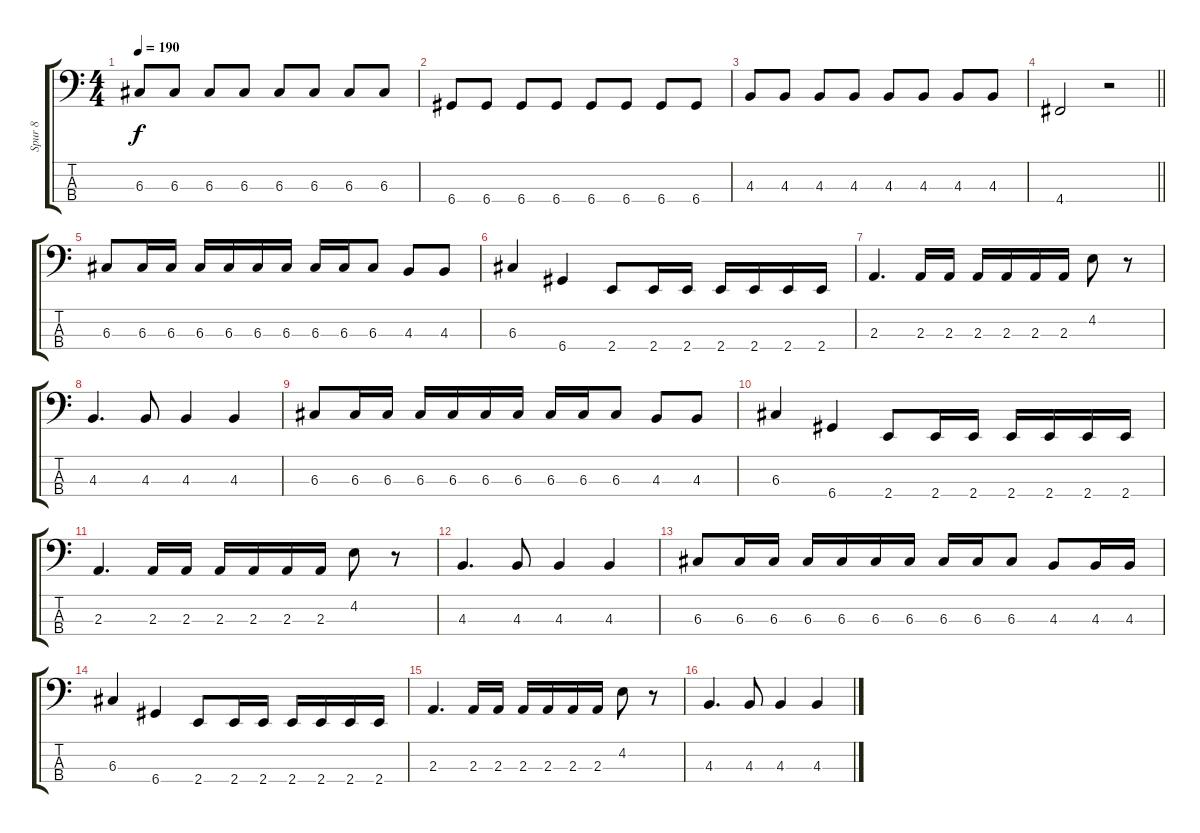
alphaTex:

\track ("Spur 8" "Spur 8") {instrument electricbassfinger}
\staff {score tabs}
\tuning (F2 C2 G1 D1) {hide}
\ts (4 4)
\tempo 190
\clef f4
\ks c
6.3.8{dy f} 6.3.8 6.3.8 6.3.8 6.3.8 6.3.8 6.3.8 6.3.8 |
6.4.8 6.4.8 6.4.8 6.4.8 6.4.8 6.4.8 6.4.8 6.4.8 |
4.3.8 4.3.8 4.3.8 4.3.8 4.3.8 4.3.8 4.3.8 4.3.8 |
\barLineRight lightlight
4.4.2 r.2 |
6.3.8 6.3.16 6.3.16 6.3.16 6.3.16 6.3.16 6.3.16 6.3.16 6.3.16 6.3.8 4.3.8 4.3.8 |
6.3.4 6.4.4 2.4.8 2.4.16 2.4.16 2.4.16 2.4.16 2.4.16 2.4.16 |
2.3.4{d} 2.3.16 2.3.16 2.3.16 2.3.16 2.3.16 2.3.16 4.2.8 r.8 |
4.3.4{d} 4.3.8 4.3.4 4.3.4 |
6.3.8 6.3.16 6.3.16 6.3.16 6.3.16 6.3.16 6.3.16 6.3.16 6.3.16 6.3.8 4.3.8 4.3.8 |
6.3.4 6.4.4 2.4.8 2.4.16 2.4.16 2.4.16 2.4.16 2.4.16 2.4.16 |
2.3.4{d} 2.3.16 2.3.16 2.3.16 2.3.16 2.3.16 2.3.16 4.2.8 r.8 |
4.3.4{d} 4.3.8 4.3.4 4.3.4 |
6.3.8 6.3.16 6.3.16 6.3.16 6.3.16 6.3.16 6.3.16 6.3.16 6.3.16 6.3.8 4.3.8 4.3.16 4.3.16 |
6.3.4 6.4.4 2.4.8 2.4.16 2.4.16 2.4.16 2.4.16 2.4.16 2.4.16 |
2.3.4{d} 2.3.16 2.3.16 2.3.16 2.3.16 2.3.16 2.3.16 4.2.8 r.8 |
4.3.4{d} 4.3.8 4.3.4 4.3.4
